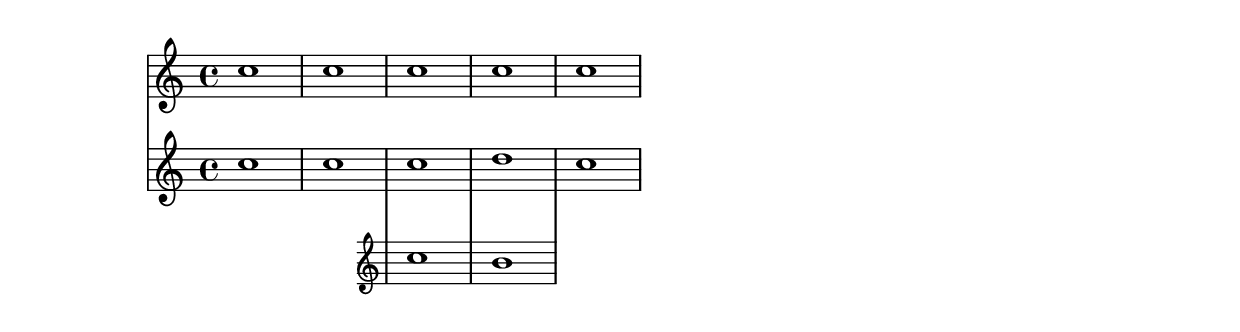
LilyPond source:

%% DO NOT EDIT this file manually; it is automatically
%% generated from LSR http://lsr.dsi.unimi.it
%% Make any changes in LSR itself, or in Documentation/snippets/new/ ,
%% and then run scripts/auxiliar/makelsr.py
%%
%% This file is in the public domain.
\version "2.12.2"

\header {
  lsrtags = "staff-notation, contexts-and-engravers"

%% Translation of GIT committish: 59caa3adce63114ca7972d18f95d4aadc528ec3d
  texidoces = "
Se puede añadir (posiblemente de forma temporal) un pentagrama
nuevo una vez que la pieza ha comenzado.

"
  doctitlees = "Añadir un pentagrama nuevo"

  texidoc = "
An extra staff can be added (possibly temporarily) after the start of a
piece.

"
  doctitle = "Adding an extra staff"
} % begin verbatim

\score {
  <<
    \new Staff \relative c'' {
      c1 | c | c | c | c
    }
    \new StaffGroup \relative c'' {
      \new Staff {
        c1 | c
        <<
          {
            c1 | d
          }
          \new Staff {
            \once \override Staff.TimeSignature #'stencil = ##f
            c1 | b
          }
        >>
        c1
      }
    }
  >>
}

